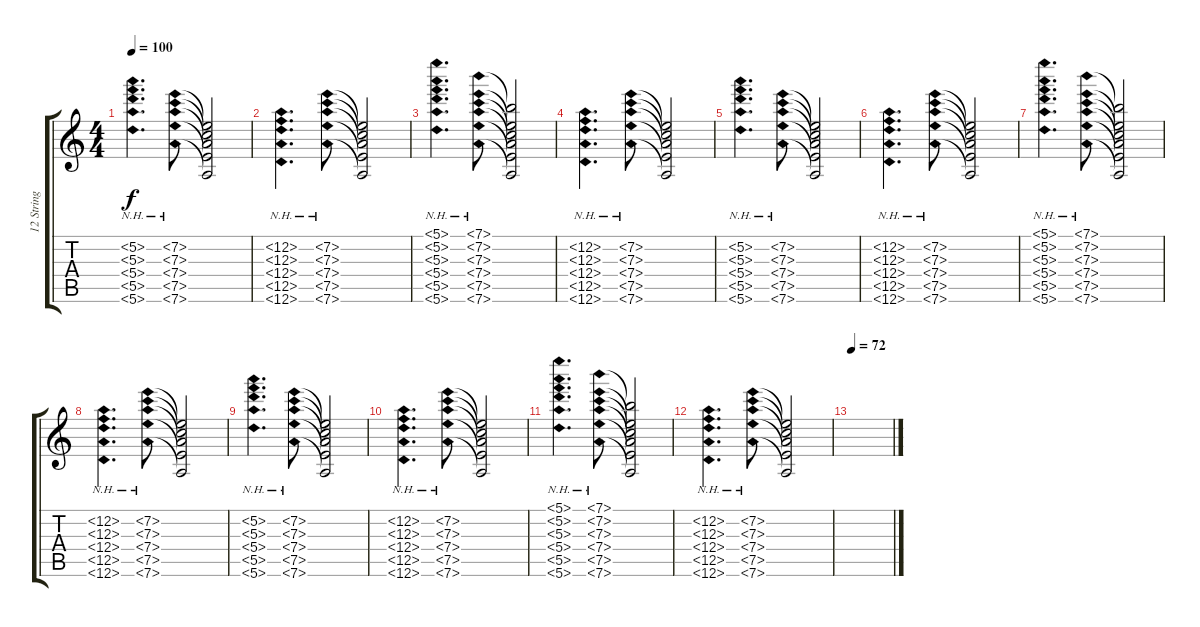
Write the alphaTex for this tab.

\track ("12 String Acoustic" "12 String ") {instrument acousticguitarsteel}
\staff {score tabs}
\tuning (E4 A3 F3 D3 A2 D2) {hide}
\ts (4 4)
\tempo 100
\clef g2
\ks c
(5.2{nh} 5.3{nh} 5.4{nh} 5.5{nh} 5.6{nh}).4{d dy f} (7.2{nh} 7.3{nh} 7.4{nh} 7.5{nh} 7.6{nh}).8 (7.2{t} 7.3{t} 7.4{t} 7.5{t} 7.6{t}).2 |
(12.2{nh} 12.3{nh} 12.4{nh} 12.5{nh} 12.6{nh}).4{d} (7.2{nh} 7.3{nh} 7.4{nh} 7.5{nh} 7.6{nh}).8 (7.2{t} 7.3{t} 7.4{t} 7.5{t} 7.6{t}).2 |
(5.1{nh} 5.2{nh} 5.3{nh} 5.4{nh} 5.5{nh} 5.6{nh}).4{d} (7.1{nh} 7.2{nh} 7.3{nh} 7.4{nh} 7.5{nh} 7.6{nh}).8 (7.1{t} 7.2{t} 7.3{t} 7.4{t} 7.5{t} 7.6{t}).2 |
(12.2{nh} 12.3{nh} 12.4{nh} 12.5{nh} 12.6{nh}).4{d} (7.2{nh} 7.3{nh} 7.4{nh} 7.5{nh} 7.6{nh}).8 (7.2{t} 7.3{t} 7.4{t} 7.5{t} 7.6{t}).2 |
(5.2{nh} 5.3{nh} 5.4{nh} 5.5{nh} 5.6{nh}).4{d} (7.2{nh} 7.3{nh} 7.4{nh} 7.5{nh} 7.6{nh}).8 (7.2{t} 7.3{t} 7.4{t} 7.5{t} 7.6{t}).2 |
(12.2{nh} 12.3{nh} 12.4{nh} 12.5{nh} 12.6{nh}).4{d} (7.2{nh} 7.3{nh} 7.4{nh} 7.5{nh} 7.6{nh}).8 (7.2{t} 7.3{t} 7.4{t} 7.5{t} 7.6{t}).2 |
(5.1{nh} 5.2{nh} 5.3{nh} 5.4{nh} 5.5{nh} 5.6{nh}).4{d} (7.1{nh} 7.2{nh} 7.3{nh} 7.4{nh} 7.5{nh} 7.6{nh}).8 (7.1{t} 7.2{t} 7.3{t} 7.4{t} 7.5{t} 7.6{t}).2 |
(12.2{nh} 12.3{nh} 12.4{nh} 12.5{nh} 12.6{nh}).4{d} (7.2{nh} 7.3{nh} 7.4{nh} 7.5{nh} 7.6{nh}).8 (7.2{t} 7.3{t} 7.4{t} 7.5{t} 7.6{t}).2 |
(5.2{nh} 5.3{nh} 5.4{nh} 5.5{nh} 5.6{nh}).4{d} (7.2{nh} 7.3{nh} 7.4{nh} 7.5{nh} 7.6{nh}).8 (7.2{t} 7.3{t} 7.4{t} 7.5{t} 7.6{t}).2 |
(12.2{nh} 12.3{nh} 12.4{nh} 12.5{nh} 12.6{nh}).4{d} (7.2{nh} 7.3{nh} 7.4{nh} 7.5{nh} 7.6{nh}).8 (7.2{t} 7.3{t} 7.4{t} 7.5{t} 7.6{t}).2 |
(5.1{nh} 5.2{nh} 5.3{nh} 5.4{nh} 5.5{nh} 5.6{nh}).4{d} (7.1{nh} 7.2{nh} 7.3{nh} 7.4{nh} 7.5{nh} 7.6{nh}).8 (7.1{t} 7.2{t} 7.3{t} 7.4{t} 7.5{t} 7.6{t}).2 |
(12.2{nh} 12.3{nh} 12.4{nh} 12.5{nh} 12.6{nh}).4{d} (7.2{nh} 7.3{nh} 7.4{nh} 7.5{nh} 7.6{nh}).8 (7.2{t} 7.3{t} 7.4{t} 7.5{t} 7.6{t}).2 |
\tempo 72
